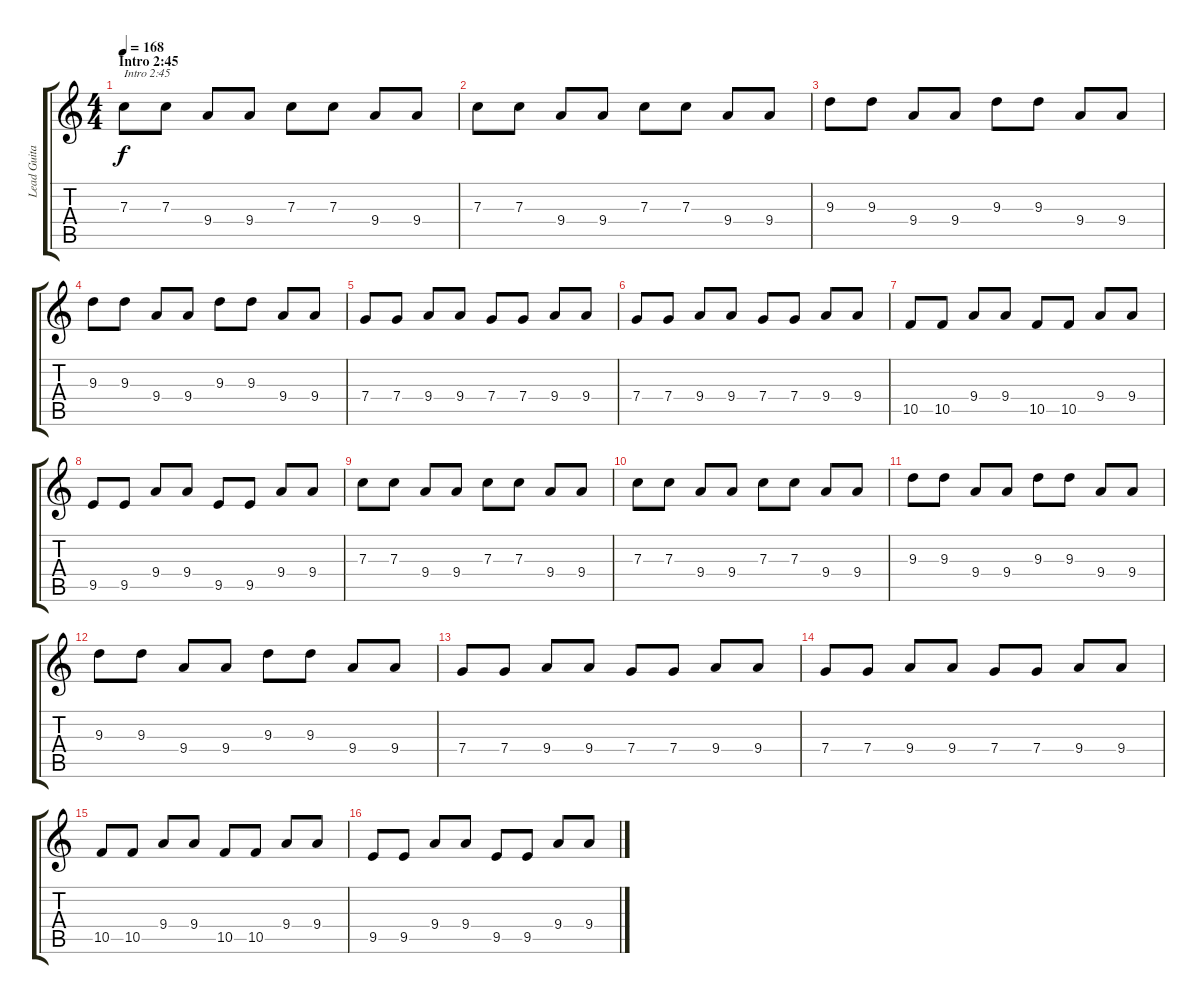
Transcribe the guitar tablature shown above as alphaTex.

\track ("Lead Guitar (left)" "Lead Guita") {instrument distortionguitar}
\staff {score tabs}
\tuning (D4 A3 F3 C3 G2 D2) {hide}
\ts (4 4)
\section ("" "Intro 2:45")
\tempo 168
\clef g2
\ks c
7.3.8{txt "Intro 2:45" dy f} 7.3.8 9.4.8 9.4.8 7.3.8 7.3.8 9.4.8 9.4.8 |
7.3.8 7.3.8 9.4.8 9.4.8 7.3.8 7.3.8 9.4.8 9.4.8 |
9.3.8 9.3.8 9.4.8 9.4.8 9.3.8 9.3.8 9.4.8 9.4.8 |
9.3.8 9.3.8 9.4.8 9.4.8 9.3.8 9.3.8 9.4.8 9.4.8 |
7.4.8 7.4.8 9.4.8 9.4.8 7.4.8 7.4.8 9.4.8 9.4.8 |
7.4.8 7.4.8 9.4.8 9.4.8 7.4.8 7.4.8 9.4.8 9.4.8 |
10.5.8 10.5.8 9.4.8 9.4.8 10.5.8 10.5.8 9.4.8 9.4.8 |
9.5.8 9.5.8 9.4.8 9.4.8 9.5.8 9.5.8 9.4.8 9.4.8 |
7.3.8 7.3.8 9.4.8 9.4.8 7.3.8 7.3.8 9.4.8 9.4.8 |
7.3.8 7.3.8 9.4.8 9.4.8 7.3.8 7.3.8 9.4.8 9.4.8 |
9.3.8 9.3.8 9.4.8 9.4.8 9.3.8 9.3.8 9.4.8 9.4.8 |
9.3.8 9.3.8 9.4.8 9.4.8 9.3.8 9.3.8 9.4.8 9.4.8 |
7.4.8 7.4.8 9.4.8 9.4.8 7.4.8 7.4.8 9.4.8 9.4.8 |
7.4.8 7.4.8 9.4.8 9.4.8 7.4.8 7.4.8 9.4.8 9.4.8 |
10.5.8 10.5.8 9.4.8 9.4.8 10.5.8 10.5.8 9.4.8 9.4.8 |
9.5.8 9.5.8 9.4.8 9.4.8 9.5.8 9.5.8 9.4.8 9.4.8
